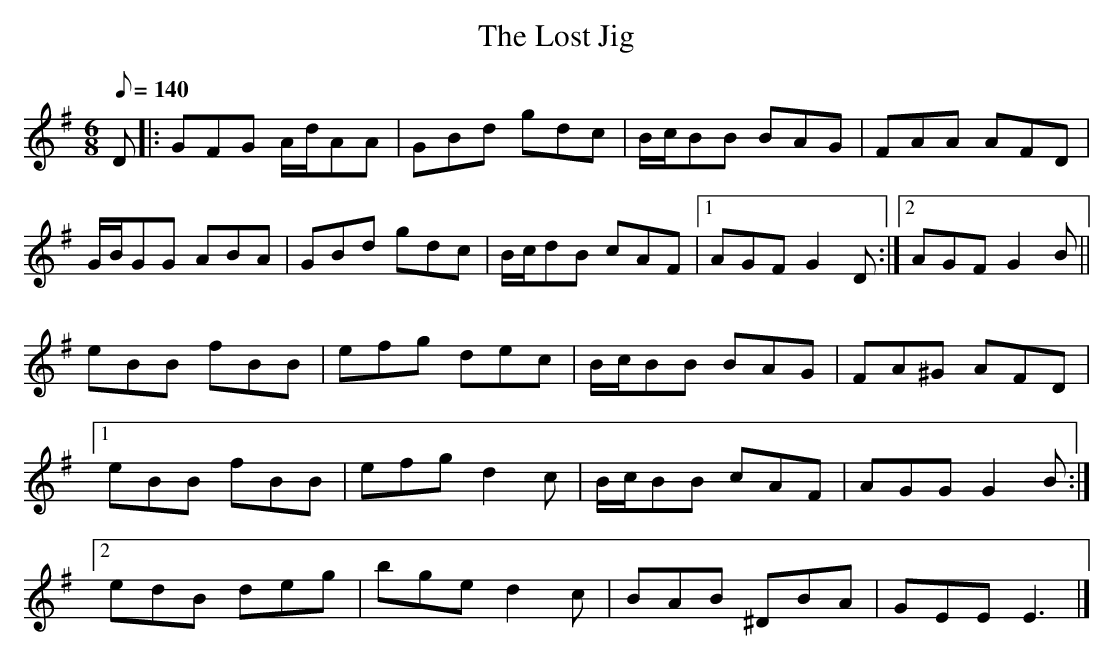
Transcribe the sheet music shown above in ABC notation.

X:1
T:Lost Jig, The
M:6/8
L:1/8
Q:1/8=140
K:G
C:Joe Derrane Sept 1956
D|:GFG A/d/AA|GBd gdc|B/c/BB BAG|FAA AFD|
G/B/GG ABA|GBd gdc|B/c/dB cAF|1 AGF G2D :|2 AGF G2B||
eBB fBB|efg dec|B/c/BB BAG|FA^G AFD|
[1 eBB fBB|efg d2c|B/c/BB cAF|AGG G2B :|
[2 edB deg|bge d2c|BAB ^DBA|GEE E3|]
